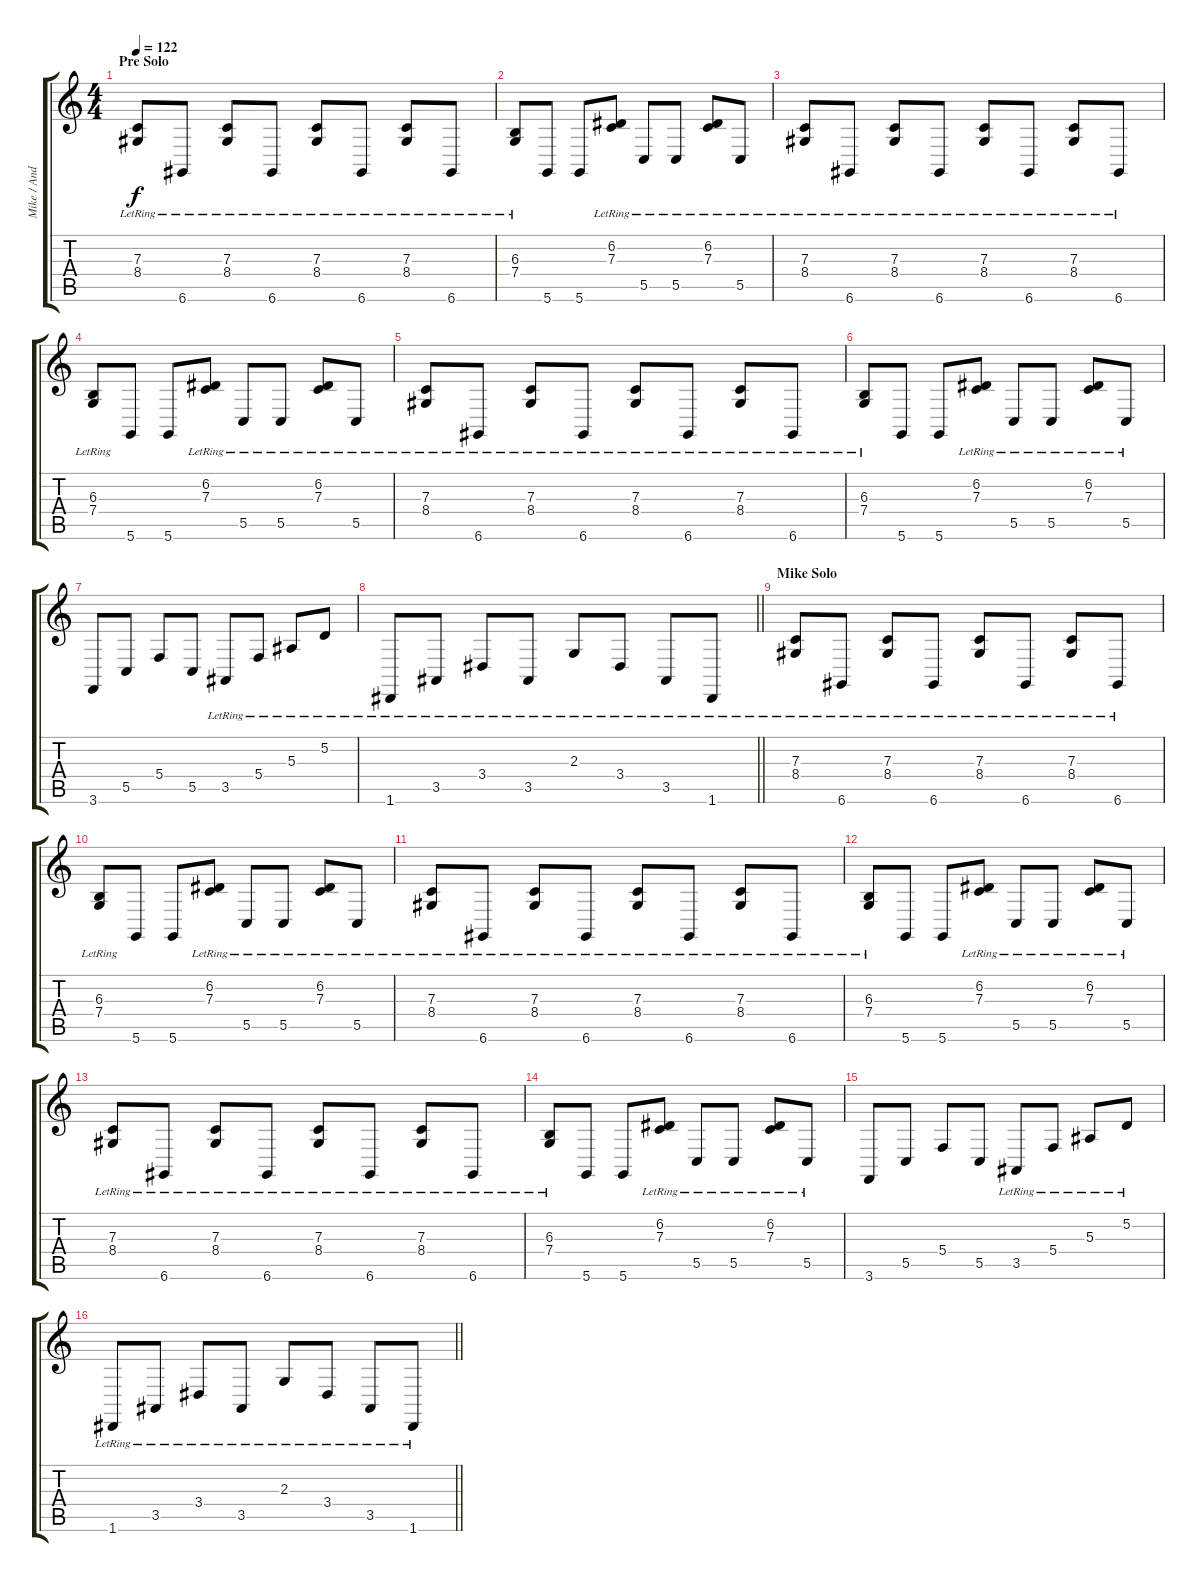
\track ("Mike / Andy Fills" "Mike / And") {instrument harpsichord}
\staff {score tabs}
\tuning (D4 A3 F3 C3 G2 D2) {hide}
\ts (4 4)
\section ("" "Pre Solo")
\tempo 122
\clef g2
\ks c
(7.3{lr} 8.4{lr}).8{dy f instrument harpsichord} 6.6{lr}.8 (7.3{lr} 8.4{lr}).8 6.6{lr}.8 (7.3{lr} 8.4{lr}).8 6.6{lr}.8 (7.3{lr} 8.4{lr}).8 6.6{lr}.8 |
(6.3{lr} 7.4).8 5.6.8 5.6.8 (6.2{lr} 7.3{lr}).8 5.5{lr}.8 5.5{lr}.8 (6.2{lr} 7.3{lr}).8 5.5{lr}.8 |
(7.3{lr} 8.4{lr}).8 6.6{lr}.8 (7.3{lr} 8.4{lr}).8 6.6{lr}.8 (7.3{lr} 8.4{lr}).8 6.6{lr}.8 (7.3{lr} 8.4{lr}).8 6.6{lr}.8 |
(6.3{lr} 7.4).8 5.6.8 5.6.8 (6.2{lr} 7.3{lr}).8 5.5{lr}.8 5.5{lr}.8 (6.2{lr} 7.3{lr}).8 5.5{lr}.8 |
(7.3{lr} 8.4{lr}).8 6.6{lr}.8 (7.3{lr} 8.4{lr}).8 6.6{lr}.8 (7.3{lr} 8.4{lr}).8 6.6{lr}.8 (7.3{lr} 8.4{lr}).8 6.6{lr}.8 |
(6.3{lr} 7.4).8 5.6.8 5.6.8 (6.2{lr} 7.3{lr}).8 5.5{lr}.8 5.5{lr}.8 (6.2{lr} 7.3{lr}).8 5.5{lr}.8 |
3.6.8 5.5.8 5.4.8 5.5.8 3.5{lr}.8 5.4{lr}.8 5.3{lr}.8 5.2{lr}.8 |
\barLineRight lightlight
1.6{lr}.8 3.5{lr}.8 3.4{lr}.8 3.5{lr}.8 2.3{lr}.8 3.4{lr}.8 3.5{lr}.8 1.6{lr}.8 |
\section ("" "Mike Solo")
(7.3{lr} 8.4{lr}).8 6.6{lr}.8 (7.3{lr} 8.4{lr}).8 6.6{lr}.8 (7.3{lr} 8.4{lr}).8 6.6{lr}.8 (7.3{lr} 8.4{lr}).8 6.6{lr}.8 |
(6.3{lr} 7.4).8 5.6.8 5.6.8 (6.2{lr} 7.3{lr}).8 5.5{lr}.8 5.5{lr}.8 (6.2{lr} 7.3{lr}).8 5.5{lr}.8 |
(7.3{lr} 8.4{lr}).8 6.6{lr}.8 (7.3{lr} 8.4{lr}).8 6.6{lr}.8 (7.3{lr} 8.4{lr}).8 6.6{lr}.8 (7.3{lr} 8.4{lr}).8 6.6{lr}.8 |
(6.3{lr} 7.4).8 5.6.8 5.6.8 (6.2{lr} 7.3{lr}).8 5.5{lr}.8 5.5{lr}.8 (6.2{lr} 7.3{lr}).8 5.5{lr}.8 |
(7.3{lr} 8.4{lr}).8 6.6{lr}.8 (7.3{lr} 8.4{lr}).8 6.6{lr}.8 (7.3{lr} 8.4{lr}).8 6.6{lr}.8 (7.3{lr} 8.4{lr}).8 6.6{lr}.8 |
(6.3{lr} 7.4).8 5.6.8 5.6.8 (6.2{lr} 7.3{lr}).8 5.5{lr}.8 5.5{lr}.8 (6.2{lr} 7.3{lr}).8 5.5{lr}.8 |
3.6.8 5.5.8 5.4.8 5.5.8 3.5{lr}.8 5.4{lr}.8 5.3{lr}.8 5.2{lr}.8 |
\barLineRight lightlight
1.6{lr}.8 3.5{lr}.8 3.4{lr}.8 3.5{lr}.8 2.3{lr}.8 3.4{lr}.8 3.5{lr}.8 1.6{lr}.8
